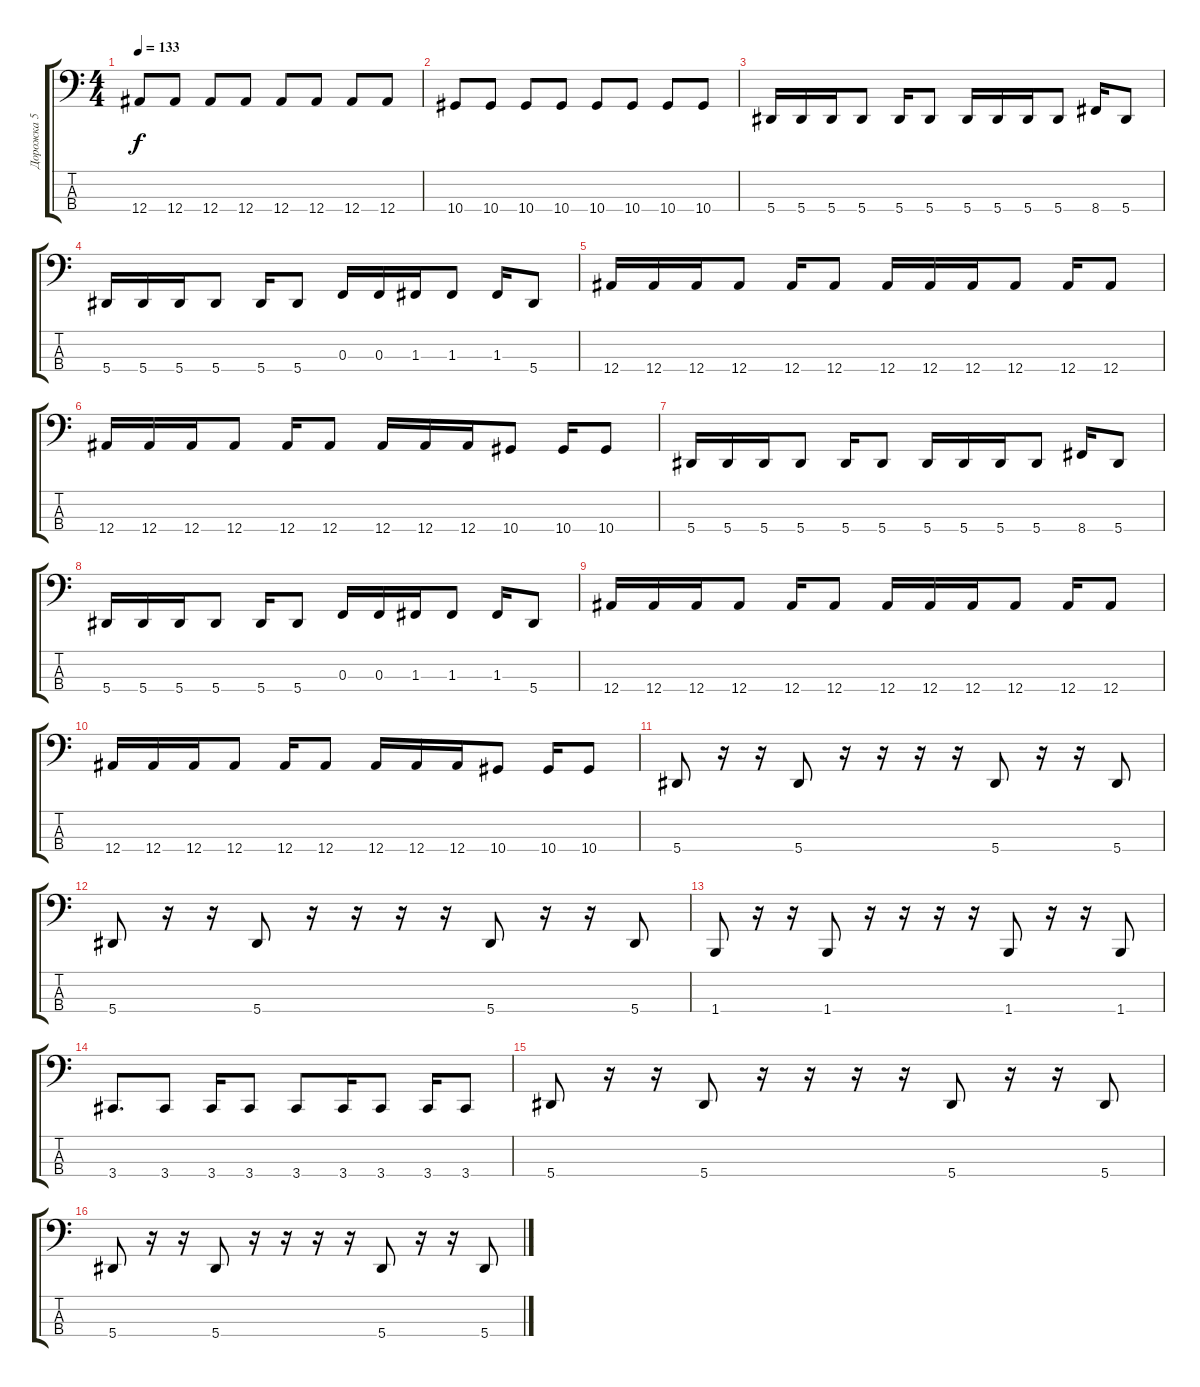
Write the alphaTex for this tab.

\track ("Дорожка 5" "Дорожка 5") {instrument electricbasspick}
\staff {score tabs}
\tuning (Eb2 Bb1 F1 Bb0) {hide}
\ts (4 4)
\tempo 133
\clef f4
\ks c
12.4.8{dy f} 12.4.8 12.4.8 12.4.8 12.4.8 12.4.8 12.4.8 12.4.8 |
10.4.8 10.4.8 10.4.8 10.4.8 10.4.8 10.4.8 10.4.8 10.4.8 |
5.4.16 5.4.16 5.4.16 5.4.8 5.4.16 5.4.8 5.4.16 5.4.16 5.4.16 5.4.8 8.4.16 5.4.8 |
5.4.16 5.4.16 5.4.16 5.4.8 5.4.16 5.4.8 0.3.16 0.3.16 1.3.16 1.3.8 1.3.16 5.4.8 |
12.4.16 12.4.16 12.4.16 12.4.8 12.4.16 12.4.8 12.4.16 12.4.16 12.4.16 12.4.8 12.4.16 12.4.8 |
12.4.16 12.4.16 12.4.16 12.4.8 12.4.16 12.4.8 12.4.16 12.4.16 12.4.16 10.4.8 10.4.16 10.4.8 |
5.4.16 5.4.16 5.4.16 5.4.8 5.4.16 5.4.8 5.4.16 5.4.16 5.4.16 5.4.8 8.4.16 5.4.8 |
5.4.16 5.4.16 5.4.16 5.4.8 5.4.16 5.4.8 0.3.16 0.3.16 1.3.16 1.3.8 1.3.16 5.4.8 |
12.4.16 12.4.16 12.4.16 12.4.8 12.4.16 12.4.8 12.4.16 12.4.16 12.4.16 12.4.8 12.4.16 12.4.8 |
12.4.16 12.4.16 12.4.16 12.4.8 12.4.16 12.4.8 12.4.16 12.4.16 12.4.16 10.4.8 10.4.16 10.4.8 |
5.4.8 r.16 r.16 5.4.8 r.16 r.16 r.16 r.16 5.4.8 r.16 r.16 5.4.8 |
5.4.8 r.16 r.16 5.4.8 r.16 r.16 r.16 r.16 5.4.8 r.16 r.16 5.4.8 |
1.4.8 r.16 r.16 1.4.8 r.16 r.16 r.16 r.16 1.4.8 r.16 r.16 1.4.8 |
3.4.8{d} 3.4.8 3.4.16 3.4.8 3.4.8 3.4.16 3.4.8 3.4.16 3.4.8 |
5.4.8 r.16 r.16 5.4.8 r.16 r.16 r.16 r.16 5.4.8 r.16 r.16 5.4.8 |
5.4.8 r.16 r.16 5.4.8 r.16 r.16 r.16 r.16 5.4.8 r.16 r.16 5.4.8
